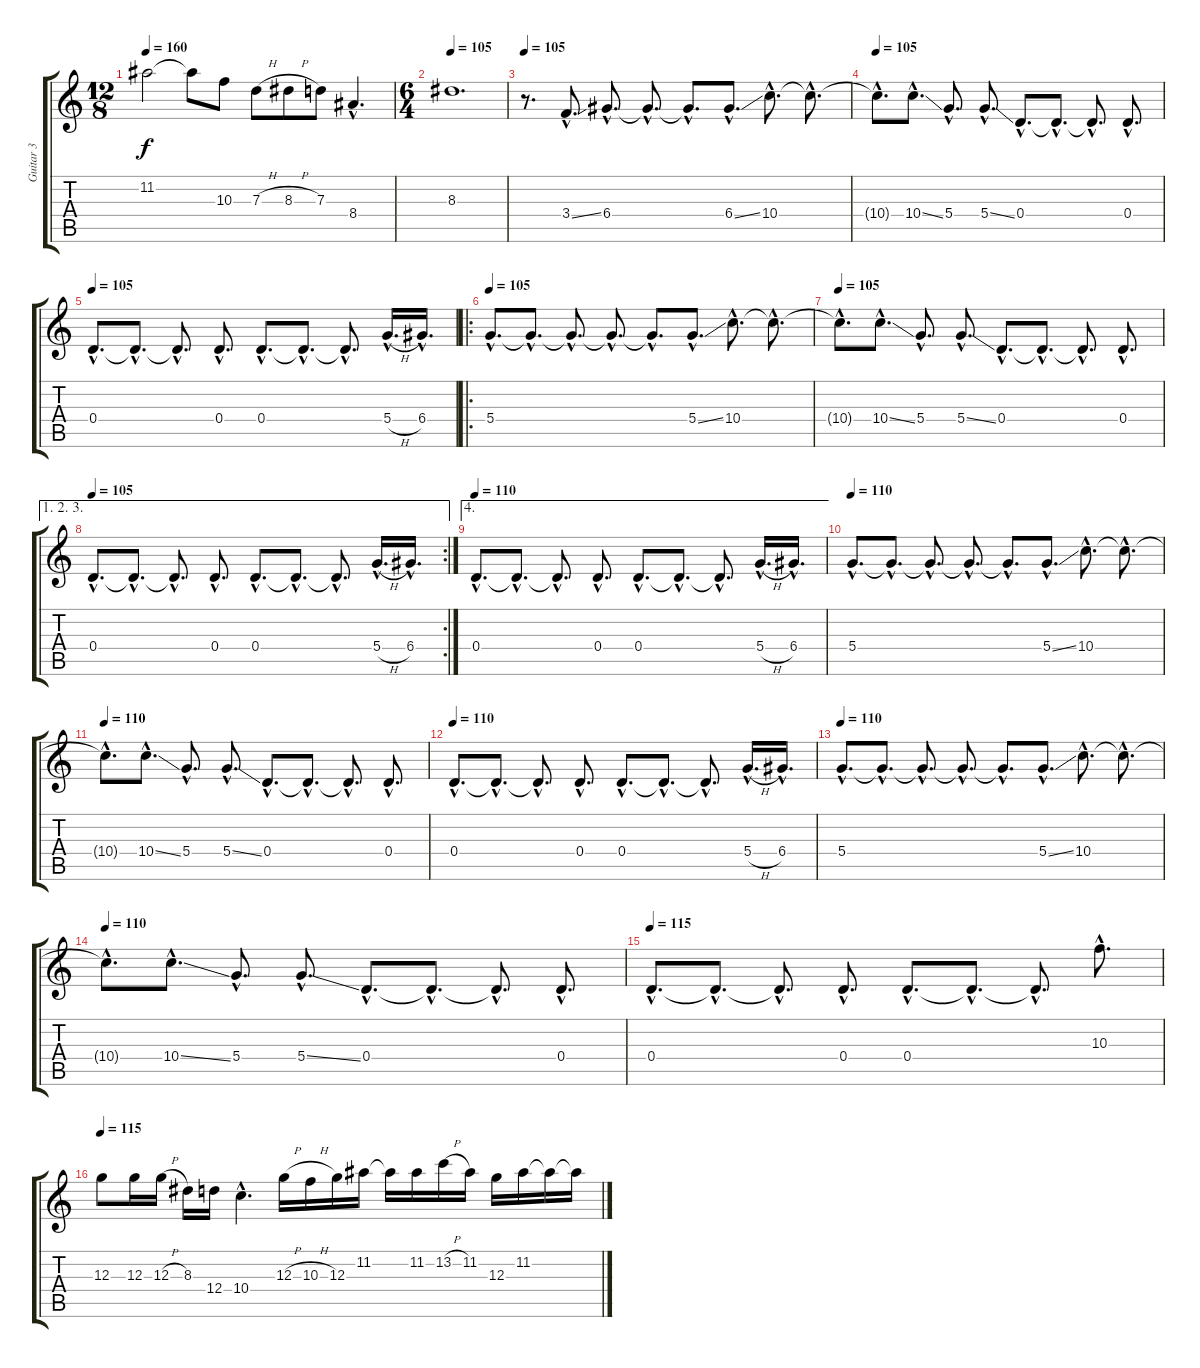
\track ("Guitar 3" "Guitar 3") {instrument acousticguitarsteel}
\staff {score tabs}
\tuning (E4 B3 G3 D3 A2 E2) {hide}
\ts (12 8)
\tempo 160
\clef g2
\ks c
11.2.2{dy f instrument overdrivenguitar} 11.2{t}.8 10.3.8 7.3{h}.8 8.3{h}.8 7.3.8 8.4{hac}.4{d} |
\ts (6 4)
\tempo 105
8.3.1{d} |
\tempo 105
r.8{d volume 12 balance 14 instrument acousticguitarsteel} 3.4{ss hac}.8{d} 6.4{hac}.8{d} 6.4{hac t}.8{d} 6.4{hac t}.8{d} 6.4{ss hac}.8{d} 10.4{hac}.8{d} 10.4{hac t}.8{d} |
\tempo 105
10.4{hac t}.8{d} 10.4{ss hac}.8{d} 5.4{hac}.8{d} 5.4{ss hac}.8{d} 0.4{hac}.8{d} 0.4{hac t}.8{d} 0.4{hac t}.8{d} 0.4{hac}.8{d} |
\tempo 105
0.4{hac}.8{d} 0.4{hac t}.8{d} 0.4{hac t}.8{d} 0.4{hac}.8{d} 0.4{hac}.8{d} 0.4{hac t}.8{d} 0.4{hac t}.8{d} 5.4{h hac}.16{d} 6.4{hac}.16{d} |
\ro
\tempo 105
5.4{hac}.8{d volume 12 balance 14 instrument acousticguitarsteel} 5.4{hac t}.8{d} 5.4{hac t}.8{d} 5.4{hac t}.8{d} 5.4{hac t}.8{d} 5.4{ss hac}.8{d} 10.4{hac}.8{d} 10.4{hac t}.8{d} |
\tempo 105
10.4{hac t}.8{d} 10.4{ss hac}.8{d} 5.4{hac}.8{d} 5.4{ss hac}.8{d} 0.4{hac}.8{d} 0.4{hac t}.8{d} 0.4{hac t}.8{d} 0.4{hac}.8{d} |
\ae (1 2 3)
\rc 2
\tempo 105
0.4{hac}.8{d} 0.4{hac t}.8{d} 0.4{hac t}.8{d} 0.4{hac}.8{d} 0.4{hac}.8{d} 0.4{hac t}.8{d} 0.4{hac t}.8{d} 5.4{h hac}.16{d} 6.4{hac}.16{d} |
\ae 4
\tempo 110
0.4{hac}.8{d} 0.4{hac t}.8{d} 0.4{hac t}.8{d} 0.4{hac}.8{d} 0.4{hac}.8{d} 0.4{hac t}.8{d} 0.4{hac t}.8{d} 5.4{h hac}.16{d} 6.4{hac}.16{d} |
\tempo 110
5.4{hac}.8{d balance 14 instrument acousticguitarsteel} 5.4{hac t}.8{d} 5.4{hac t}.8{d} 5.4{hac t}.8{d} 5.4{hac t}.8{d} 5.4{ss hac}.8{d} 10.4{hac}.8{d} 10.4{hac t}.8{d} |
\tempo 110
10.4{hac t}.8{d} 10.4{ss hac}.8{d} 5.4{hac}.8{d} 5.4{ss hac}.8{d} 0.4{hac}.8{d} 0.4{hac t}.8{d} 0.4{hac t}.8{d} 0.4{hac}.8{d} |
\tempo 110
0.4{hac}.8{d} 0.4{hac t}.8{d} 0.4{hac t}.8{d} 0.4{hac}.8{d} 0.4{hac}.8{d} 0.4{hac t}.8{d} 0.4{hac t}.8{d} 5.4{h hac}.16{d} 6.4{hac}.16{d} |
\tempo 110
5.4{hac}.8{d balance 14 instrument acousticguitarsteel} 5.4{hac t}.8{d} 5.4{hac t}.8{d} 5.4{hac t}.8{d} 5.4{hac t}.8{d} 5.4{ss hac}.8{d} 10.4{hac}.8{d} 10.4{hac t}.8{d} |
\tempo 110
10.4{hac t}.8{d} 10.4{ss hac}.8{d} 5.4{hac}.8{d} 5.4{ss hac}.8{d} 0.4{hac}.8{d} 0.4{hac t}.8{d} 0.4{hac t}.8{d} 0.4{hac}.8{d} |
\tempo 115
0.4{hac}.8{d} 0.4{hac t}.8{d} 0.4{hac t}.8{d} 0.4{hac}.8{d} 0.4{hac}.8{d} 0.4{hac t}.8{d} 0.4{hac t}.8{d} 10.3{hac}.8{d instrument overdrivenguitar} |
\tempo 115
12.3.8{balance 8 instrument overdrivenguitar} 12.3.16 12.3{h}.16 8.3.16 12.4.16 10.4{hac}.4{d} 12.3{h}.16 10.3{h}.16 12.3.16 11.2.16 11.2{t}.16 11.2.16 13.2{h}.16 11.2.16 12.3.16 11.2.16 11.2{t}.16 11.2{t}.16
